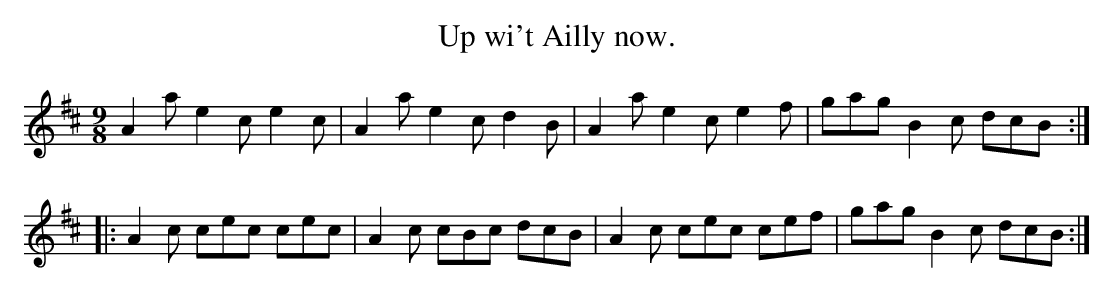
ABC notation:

X:1
T:Up wi't Ailly now.
M:9/8
L:1/8
K:AMix
A2a e2c e2c|A2a e2c d2B|A2a e2c e2f|gag B2c dcB::
A2c cec cec|A2c cBc dcB|A2c cec cef|gag B2c dcB:|
